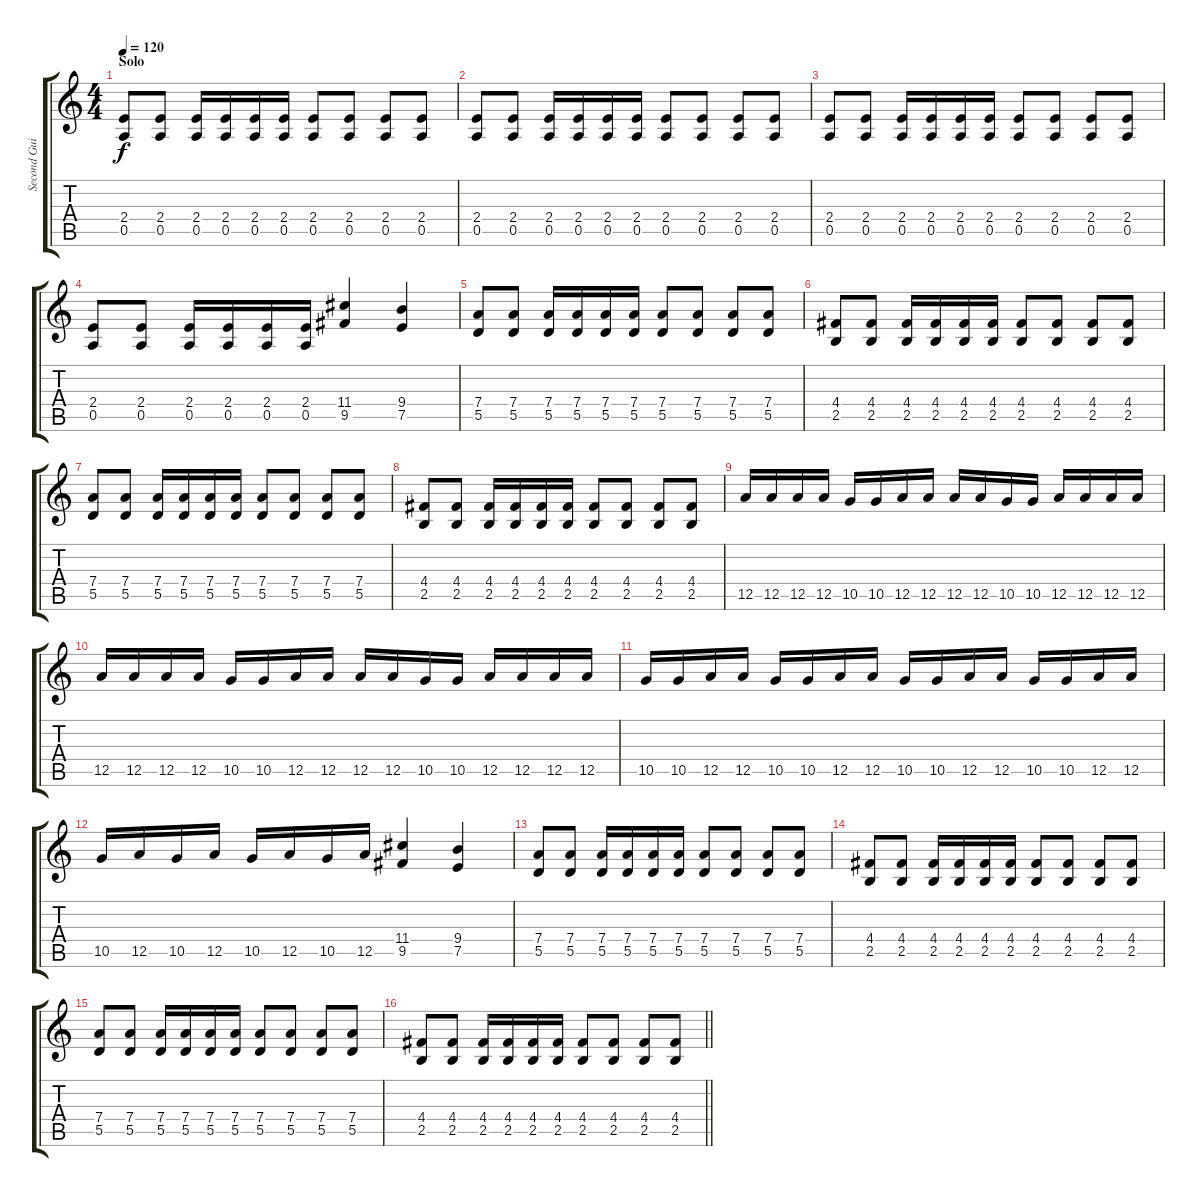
\track ("Second Guitar" "Second Gui") {instrument distortionguitar}
\staff {score tabs}
\tuning (E4 B3 G3 D3 A2 E2) {hide}
\ts (4 4)
\section ("" "Solo")
\tempo 120
\clef g2
\ks c
(2.4 0.5).8{dy f instrument distortionguitar} (2.4 0.5).8 (2.4 0.5).16 (2.4 0.5).16 (2.4 0.5).16 (2.4 0.5).16 (2.4 0.5).8 (2.4 0.5).8 (2.4 0.5).8 (2.4 0.5).8 |
(2.4 0.5).8 (2.4 0.5).8 (2.4 0.5).16 (2.4 0.5).16 (2.4 0.5).16 (2.4 0.5).16 (2.4 0.5).8 (2.4 0.5).8 (2.4 0.5).8 (2.4 0.5).8 |
(2.4 0.5).8 (2.4 0.5).8 (2.4 0.5).16 (2.4 0.5).16 (2.4 0.5).16 (2.4 0.5).16 (2.4 0.5).8 (2.4 0.5).8 (2.4 0.5).8 (2.4 0.5).8 |
(2.4 0.5).8 (2.4 0.5).8 (2.4 0.5).16 (2.4 0.5).16 (2.4 0.5).16 (2.4 0.5).16 (11.4 9.5).4 (9.4 7.5).4 |
(7.4 5.5).8 (7.4 5.5).8 (7.4 5.5).16 (7.4 5.5).16 (7.4 5.5).16 (7.4 5.5).16 (7.4 5.5).8 (7.4 5.5).8 (7.4 5.5).8 (7.4 5.5).8 |
(4.4 2.5).8 (4.4 2.5).8 (4.4 2.5).16 (4.4 2.5).16 (4.4 2.5).16 (4.4 2.5).16 (4.4 2.5).8 (4.4 2.5).8 (4.4 2.5).8 (4.4 2.5).8 |
(7.4 5.5).8 (7.4 5.5).8 (7.4 5.5).16 (7.4 5.5).16 (7.4 5.5).16 (7.4 5.5).16 (7.4 5.5).8 (7.4 5.5).8 (7.4 5.5).8 (7.4 5.5).8 |
(4.4 2.5).8 (4.4 2.5).8 (4.4 2.5).16 (4.4 2.5).16 (4.4 2.5).16 (4.4 2.5).16 (4.4 2.5).8 (4.4 2.5).8 (4.4 2.5).8 (4.4 2.5).8 |
12.5.16 12.5.16 12.5.16 12.5.16 10.5.16 10.5.16 12.5.16 12.5.16 12.5.16 12.5.16 10.5.16 10.5.16 12.5.16 12.5.16 12.5.16 12.5.16 |
12.5.16 12.5.16 12.5.16 12.5.16 10.5.16 10.5.16 12.5.16 12.5.16 12.5.16 12.5.16 10.5.16 10.5.16 12.5.16 12.5.16 12.5.16 12.5.16 |
10.5.16 10.5.16 12.5.16 12.5.16 10.5.16 10.5.16 12.5.16 12.5.16 10.5.16 10.5.16 12.5.16 12.5.16 10.5.16 10.5.16 12.5.16 12.5.16 |
10.5.16 12.5.16 10.5.16 12.5.16 10.5.16 12.5.16 10.5.16 12.5.16 (11.4 9.5).4 (9.4 7.5).4 |
(7.4 5.5).8 (7.4 5.5).8 (7.4 5.5).16 (7.4 5.5).16 (7.4 5.5).16 (7.4 5.5).16 (7.4 5.5).8 (7.4 5.5).8 (7.4 5.5).8 (7.4 5.5).8 |
(4.4 2.5).8 (4.4 2.5).8 (4.4 2.5).16 (4.4 2.5).16 (4.4 2.5).16 (4.4 2.5).16 (4.4 2.5).8 (4.4 2.5).8 (4.4 2.5).8 (4.4 2.5).8 |
(7.4 5.5).8 (7.4 5.5).8 (7.4 5.5).16 (7.4 5.5).16 (7.4 5.5).16 (7.4 5.5).16 (7.4 5.5).8 (7.4 5.5).8 (7.4 5.5).8 (7.4 5.5).8 |
\barLineRight lightlight
(4.4 2.5).8 (4.4 2.5).8 (4.4 2.5).16 (4.4 2.5).16 (4.4 2.5).16 (4.4 2.5).16 (4.4 2.5).8 (4.4 2.5).8 (4.4 2.5).8 (4.4 2.5).8
